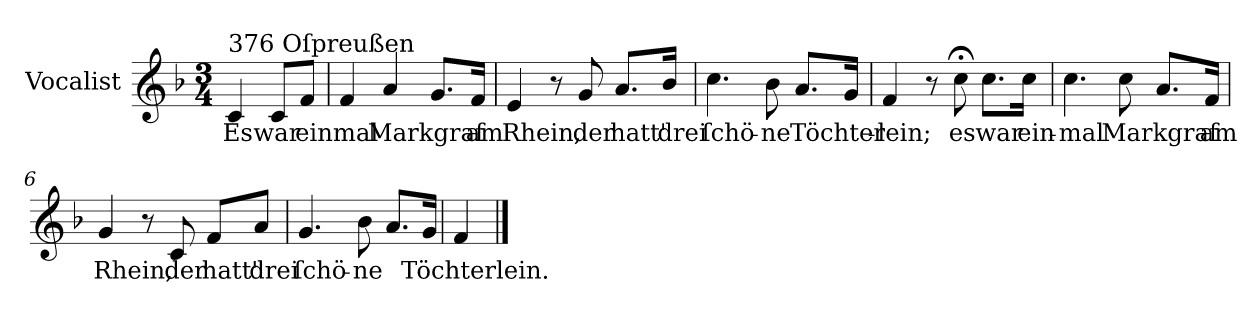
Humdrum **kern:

**kern	**text
*part1	*part1
*staff1	*staff1
*I"Vocalist	*
*k[b-]	*
*F:	*
*M3/4	*
=	=
!LO:TX:a:t=376 Oſpreußen	!
4c	Es
8cL	war
8fJ	einmal
=1	=1
4f	.
4a	Markgraf
8.gL	.
16fJk	am
=2	=2
4e	Rhein,
8r	.
8g	der
8.aL	hatt'
16b-Jk	drei
=3	=3
4.cc	ſchö-
8b-	-ne
8.aL	Töchter-
16gJk	.
=4	=4
4f	-lein;
8r	.
8cc;<	es
8.ccL	war
16ccJk	ein-
=5	=5
4.cc	-mal
8cc	Markgraf
8.aL	.
16fJk	am
=6	=6
4g	Rhein,
8r	.
8c	der
8fL	hatt'
8aJ	drei
=7	=7
4.g	ſchö-
8b-	-ne
8.aL	.
16gJk	Töchterlein.
=8	=8
4f	.
==	==
*-	*-
